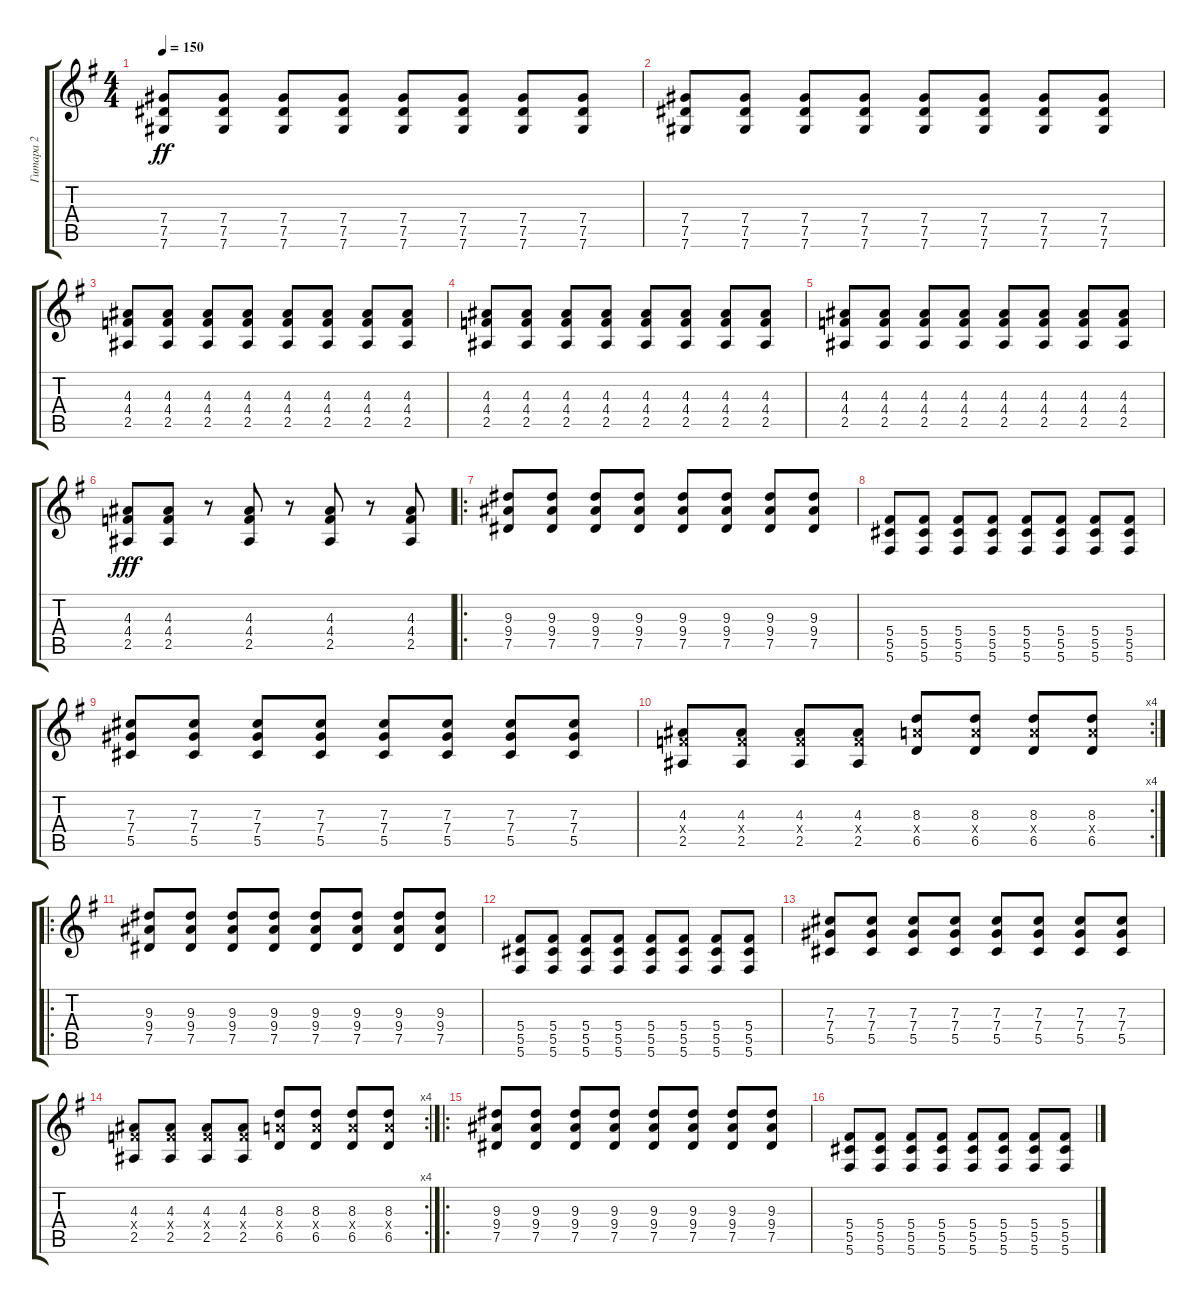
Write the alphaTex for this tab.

\track ("Гитара 2" "Гитара 2") {instrument distortionguitar}
\staff {score tabs}
\tuning (Eb4 Bb3 Gb3 Db3 Ab2 Db2) {hide}
\ts (4 4)
\tempo 150
\clef g2
\ks g
(7.4 7.5 7.6).8{dy ff} (7.4 7.5 7.6).8 (7.4 7.5 7.6).8 (7.4 7.5 7.6).8 (7.4 7.5 7.6).8 (7.4 7.5 7.6).8 (7.4 7.5 7.6).8 (7.4 7.5 7.6).8 |
(7.4 7.5 7.6).8 (7.4 7.5 7.6).8 (7.4 7.5 7.6).8 (7.4 7.5 7.6).8 (7.4 7.5 7.6).8 (7.4 7.5 7.6).8 (7.4 7.5 7.6).8 (7.4 7.5 7.6).8 |
(4.3 4.4 2.5).8 (4.3 4.4 2.5).8 (4.3 4.4 2.5).8 (4.3 4.4 2.5).8 (4.3 4.4 2.5).8 (4.3 4.4 2.5).8 (4.3 4.4 2.5).8 (4.3 4.4 2.5).8 |
(4.3 4.4 2.5).8 (4.3 4.4 2.5).8 (4.3 4.4 2.5).8 (4.3 4.4 2.5).8 (4.3 4.4 2.5).8 (4.3 4.4 2.5).8 (4.3 4.4 2.5).8 (4.3 4.4 2.5).8 |
(4.3 4.4 2.5).8 (4.3 4.4 2.5).8 (4.3 4.4 2.5).8 (4.3 4.4 2.5).8 (4.3 4.4 2.5).8 (4.3 4.4 2.5).8 (4.3 4.4 2.5).8 (4.3 4.4 2.5).8 |
(4.3 4.4 2.5).8{dy fff} (4.3 4.4 2.5).8 r.8 (4.3 4.4 2.5).8 r.8 (4.3 4.4 2.5).8 r.8 (4.3 4.4 2.5).8 |
\ro
(9.3 9.4 7.5).8 (9.3 9.4 7.5).8 (9.3 9.4 7.5).8 (9.3 9.4 7.5).8 (9.3 9.4 7.5).8 (9.3 9.4 7.5).8 (9.3 9.4 7.5).8 (9.3 9.4 7.5).8 |
(5.4 5.5 5.6).8 (5.4 5.5 5.6).8 (5.4 5.5 5.6).8 (5.4 5.5 5.6).8 (5.4 5.5 5.6).8 (5.4 5.5 5.6).8 (5.4 5.5 5.6).8 (5.4 5.5 5.6).8 |
(7.3 7.4 5.5).8 (7.3 7.4 5.5).8 (7.3 7.4 5.5).8 (7.3 7.4 5.5).8 (7.3 7.4 5.5).8 (7.3 7.4 5.5).8 (7.3 7.4 5.5).8 (7.3 7.4 5.5).8 |
\rc 4
(4.3 4.4{x} 2.5).8 (4.3 4.4{x} 2.5).8 (4.3 4.4{x} 2.5).8 (4.3 4.4{x} 2.5).8 (8.3 8.4{x} 6.5).8 (8.3 8.4{x} 6.5).8 (8.3 8.4{x} 6.5).8 (8.3 8.4{x} 6.5).8 |
\ro
(9.3 9.4 7.5).8 (9.3 9.4 7.5).8 (9.3 9.4 7.5).8 (9.3 9.4 7.5).8 (9.3 9.4 7.5).8 (9.3 9.4 7.5).8 (9.3 9.4 7.5).8 (9.3 9.4 7.5).8 |
(5.4 5.5 5.6).8 (5.4 5.5 5.6).8 (5.4 5.5 5.6).8 (5.4 5.5 5.6).8 (5.4 5.5 5.6).8 (5.4 5.5 5.6).8 (5.4 5.5 5.6).8 (5.4 5.5 5.6).8 |
(7.3 7.4 5.5).8 (7.3 7.4 5.5).8 (7.3 7.4 5.5).8 (7.3 7.4 5.5).8 (7.3 7.4 5.5).8 (7.3 7.4 5.5).8 (7.3 7.4 5.5).8 (7.3 7.4 5.5).8 |
\rc 4
(4.3 4.4{x} 2.5).8 (4.3 4.4{x} 2.5).8 (4.3 4.4{x} 2.5).8 (4.3 4.4{x} 2.5).8 (8.3 8.4{x} 6.5).8 (8.3 8.4{x} 6.5).8 (8.3 8.4{x} 6.5).8 (8.3 8.4{x} 6.5).8 |
\ro
(9.3 9.4 7.5).8 (9.3 9.4 7.5).8 (9.3 9.4 7.5).8 (9.3 9.4 7.5).8 (9.3 9.4 7.5).8 (9.3 9.4 7.5).8 (9.3 9.4 7.5).8 (9.3 9.4 7.5).8 |
(5.4 5.5 5.6).8 (5.4 5.5 5.6).8 (5.4 5.5 5.6).8 (5.4 5.5 5.6).8 (5.4 5.5 5.6).8 (5.4 5.5 5.6).8 (5.4 5.5 5.6).8 (5.4 5.5 5.6).8
